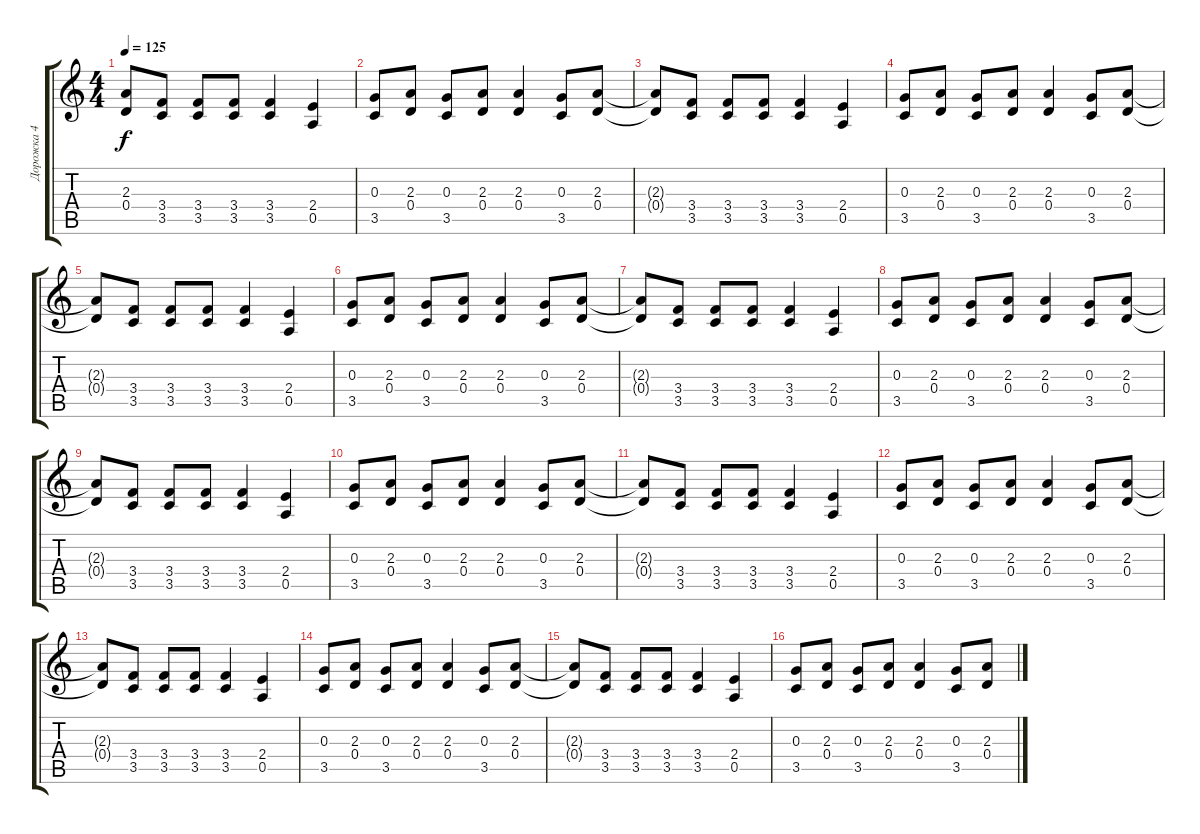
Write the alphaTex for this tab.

\track ("Дорожка 4" "Дорожка 4") {instrument electricbasspick}
\staff {score tabs}
\tuning (E4 B3 G3 D3 A2 E2) {hide}
\ts (4 4)
\tempo 125
\clef g2
\ks c
(2.3{t} 0.4{t}).8{dy f} (3.4 3.5).8 (3.4 3.5).8 (3.4 3.5).8 (3.4 3.5).4 (2.4 0.5).4 |
(0.3 3.5).8 (2.3 0.4).8 (0.3 3.5).8 (2.3 0.4).8 (2.3 0.4).4 (0.3 3.5).8 (2.3 0.4).8 |
(2.3{t} 0.4{t}).8 (3.4 3.5).8 (3.4 3.5).8 (3.4 3.5).8 (3.4 3.5).4 (2.4 0.5).4 |
(0.3 3.5).8 (2.3 0.4).8 (0.3 3.5).8 (2.3 0.4).8 (2.3 0.4).4 (0.3 3.5).8 (2.3 0.4).8 |
(2.3{t} 0.4{t}).8 (3.4 3.5).8 (3.4 3.5).8 (3.4 3.5).8 (3.4 3.5).4 (2.4 0.5).4 |
(0.3 3.5).8 (2.3 0.4).8 (0.3 3.5).8 (2.3 0.4).8 (2.3 0.4).4 (0.3 3.5).8 (2.3 0.4).8 |
(2.3{t} 0.4{t}).8 (3.4 3.5).8 (3.4 3.5).8 (3.4 3.5).8 (3.4 3.5).4 (2.4 0.5).4 |
(0.3 3.5).8 (2.3 0.4).8 (0.3 3.5).8 (2.3 0.4).8 (2.3 0.4).4 (0.3 3.5).8 (2.3 0.4).8 |
(2.3{t} 0.4{t}).8 (3.4 3.5).8 (3.4 3.5).8 (3.4 3.5).8 (3.4 3.5).4 (2.4 0.5).4 |
(0.3 3.5).8 (2.3 0.4).8 (0.3 3.5).8 (2.3 0.4).8 (2.3 0.4).4 (0.3 3.5).8 (2.3 0.4).8 |
(2.3{t} 0.4{t}).8 (3.4 3.5).8 (3.4 3.5).8 (3.4 3.5).8 (3.4 3.5).4 (2.4 0.5).4 |
(0.3 3.5).8 (2.3 0.4).8 (0.3 3.5).8 (2.3 0.4).8 (2.3 0.4).4 (0.3 3.5).8 (2.3 0.4).8 |
(2.3{t} 0.4{t}).8 (3.4 3.5).8 (3.4 3.5).8 (3.4 3.5).8 (3.4 3.5).4 (2.4 0.5).4 |
(0.3 3.5).8 (2.3 0.4).8 (0.3 3.5).8 (2.3 0.4).8 (2.3 0.4).4 (0.3 3.5).8 (2.3 0.4).8 |
(2.3{t} 0.4{t}).8 (3.4 3.5).8 (3.4 3.5).8 (3.4 3.5).8 (3.4 3.5).4 (2.4 0.5).4 |
(0.3 3.5).8 (2.3 0.4).8 (0.3 3.5).8 (2.3 0.4).8 (2.3 0.4).4 (0.3 3.5).8 (2.3 0.4).8
